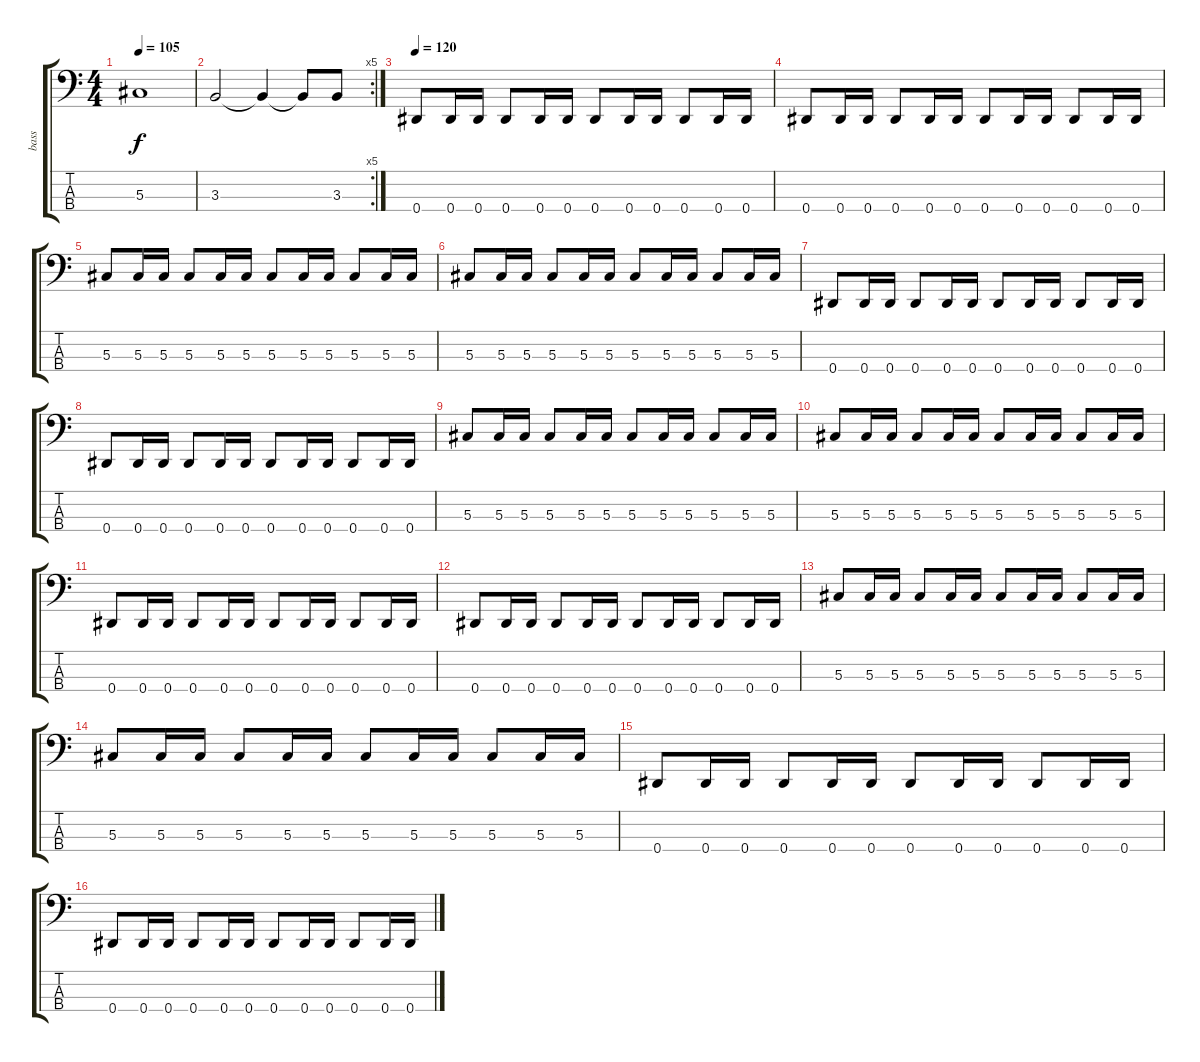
\track ("bass" "bass") {instrument electricbassfinger}
\staff {score tabs}
\tuning (Gb2 Db2 Ab1 Eb1) {hide}
\ts (4 4)
\tempo 105
\clef f4
\ks c
5.3.1{dy f} |
\rc 5
3.3.2 3.3{t}.4 3.3{t}.8 3.3.8 |
\tempo 120
0.4.8 0.4.16 0.4.16 0.4.8 0.4.16 0.4.16 0.4.8 0.4.16 0.4.16 0.4.8 0.4.16 0.4.16 |
0.4.8 0.4.16 0.4.16 0.4.8 0.4.16 0.4.16 0.4.8 0.4.16 0.4.16 0.4.8 0.4.16 0.4.16 |
5.3.8 5.3.16 5.3.16 5.3.8 5.3.16 5.3.16 5.3.8 5.3.16 5.3.16 5.3.8 5.3.16 5.3.16 |
5.3.8 5.3.16 5.3.16 5.3.8 5.3.16 5.3.16 5.3.8 5.3.16 5.3.16 5.3.8 5.3.16 5.3.16 |
0.4.8 0.4.16 0.4.16 0.4.8 0.4.16 0.4.16 0.4.8 0.4.16 0.4.16 0.4.8 0.4.16 0.4.16 |
0.4.8 0.4.16 0.4.16 0.4.8 0.4.16 0.4.16 0.4.8 0.4.16 0.4.16 0.4.8 0.4.16 0.4.16 |
5.3.8 5.3.16 5.3.16 5.3.8 5.3.16 5.3.16 5.3.8 5.3.16 5.3.16 5.3.8 5.3.16 5.3.16 |
5.3.8 5.3.16 5.3.16 5.3.8 5.3.16 5.3.16 5.3.8 5.3.16 5.3.16 5.3.8 5.3.16 5.3.16 |
0.4.8 0.4.16 0.4.16 0.4.8 0.4.16 0.4.16 0.4.8 0.4.16 0.4.16 0.4.8 0.4.16 0.4.16 |
0.4.8 0.4.16 0.4.16 0.4.8 0.4.16 0.4.16 0.4.8 0.4.16 0.4.16 0.4.8 0.4.16 0.4.16 |
5.3.8 5.3.16 5.3.16 5.3.8 5.3.16 5.3.16 5.3.8 5.3.16 5.3.16 5.3.8 5.3.16 5.3.16 |
5.3.8 5.3.16 5.3.16 5.3.8 5.3.16 5.3.16 5.3.8 5.3.16 5.3.16 5.3.8 5.3.16 5.3.16 |
0.4.8 0.4.16 0.4.16 0.4.8 0.4.16 0.4.16 0.4.8 0.4.16 0.4.16 0.4.8 0.4.16 0.4.16 |
0.4.8 0.4.16 0.4.16 0.4.8 0.4.16 0.4.16 0.4.8 0.4.16 0.4.16 0.4.8 0.4.16 0.4.16
